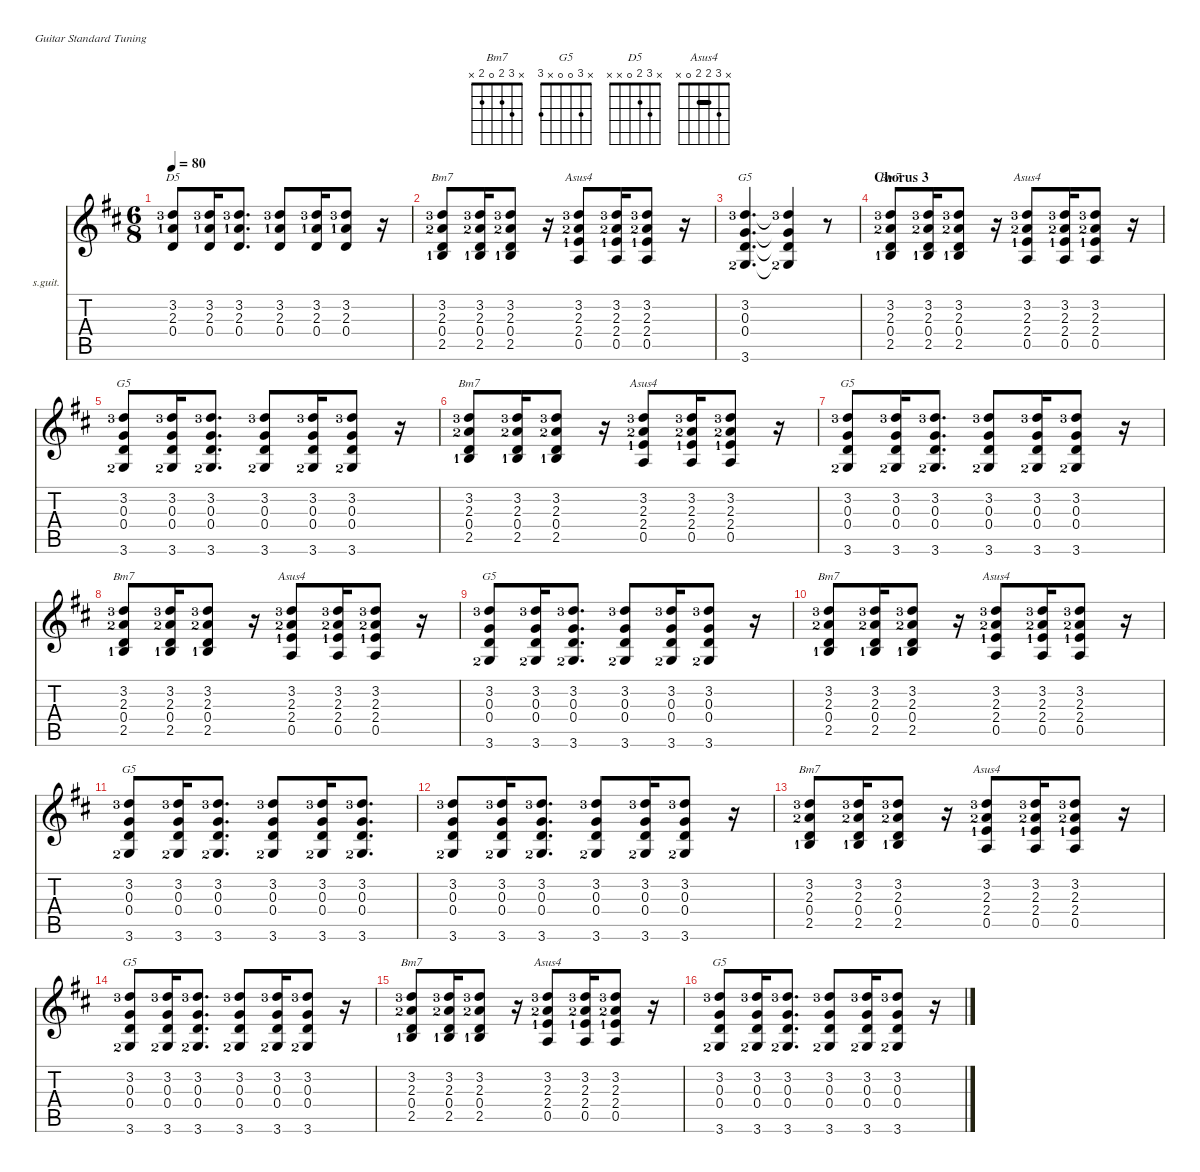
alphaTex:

\defaultSystemsLayout 4
\hideDynamics
\bracketExtendMode nobrackets
\firstSystemTrackNameOrientation horizontal
\otherSystemsTrackNameOrientation horizontal
\track ("fancy chords 06" "s.guit.") {instrument acousticguitarsteel}
\staff {score tabs}
\tuning (E4 B3 G3 D3 A2 E2)
\chord ("Bm7" x 3 2 0 2 x) {showfingering false}
\chord ("G5" x 3 0 0 x 3) {showfingering false}
\chord ("D5" x 3 2 0 x x) {showfingering false}
\chord ("Asus4" x 3 2 2 0 x) {showfingering false barre 2}
\ts (6 8)
\tempo 80
\clef g2
\ks bminor
(0.4{acc forcenatural} 2.3{lf 2 acc forcenatural} 3.2{lf 4 acc forcenatural}).8{ch "D5" dy mf beam Up} (0.4{acc forcenatural} 2.3{lf 2 acc forcenatural} 3.2{lf 4 acc forcenatural}).16{beam Up} (0.4{acc forcenatural} 2.3{lf 2 acc forcenatural} 3.2{lf 4 acc forcenatural}).8{d beam Up} (0.4{acc forcenatural} 2.3{lf 2 acc forcenatural} 3.2{lf 4 acc forcenatural}).8{beam Up} (0.4{acc forcenatural} 2.3{lf 2 acc forcenatural} 3.2{lf 4 acc forcenatural}).16{beam Up} (0.4{acc forcenatural} 2.3{lf 2 acc forcenatural} 3.2{lf 4 acc forcenatural}).8{beam Up} r.16{beam Up} |
(2.5{lf 2 acc forcenatural} 0.4{acc forcenatural} 2.3{lf 3 acc forcenatural} 3.2{lf 4 acc forcenatural}).8{ch "Bm7" beam Up} (2.5{lf 2 acc forcenatural} 0.4{acc forcenatural} 2.3{lf 3 acc forcenatural} 3.2{lf 4 acc forcenatural}).16{beam Up} (2.5{lf 2 acc forcenatural} 0.4{acc forcenatural} 2.3{lf 3 acc forcenatural} 3.2{lf 4 acc forcenatural}).8{beam Up} r.16{beam Up} (0.5{acc forcenatural} 2.4{lf 2 acc forcenatural} 2.3{lf 3 acc forcenatural} 3.2{lf 4 acc forcenatural}).8{ch "Asus4" beam Up} (0.5{acc forcenatural} 2.4{lf 2 acc forcenatural} 2.3{lf 3 acc forcenatural} 3.2{lf 4 acc forcenatural}).16{beam Up} (0.5{acc forcenatural} 2.4{lf 2 acc forcenatural} 2.3{lf 3 acc forcenatural} 3.2{lf 4 acc forcenatural}).8{beam Up} r.16{beam Up} |
(3.6{lf 3 acc forcenatural} 0.4{acc forcenatural} 0.3{acc forcenatural} 3.2{lf 4 acc forcenatural}).4{d ch "G5" beam Up} (3.6{t lf 3 acc forcenatural} 0.4{t acc forcenatural} 0.3{t acc forcenatural} 3.2{t lf 4 acc forcenatural}).4{beam Up} r.8{beam Up} |
\section ("" "Chorus 3")
(2.5{lf 2 acc forcenatural} 0.4{acc forcenatural} 2.3{lf 3 acc forcenatural} 3.2{lf 4 acc forcenatural}).8{ch "Bm7" beam Up} (2.5{lf 2 acc forcenatural} 0.4{acc forcenatural} 2.3{lf 3 acc forcenatural} 3.2{lf 4 acc forcenatural}).16{beam Up} (2.5{lf 2 acc forcenatural} 0.4{acc forcenatural} 2.3{lf 3 acc forcenatural} 3.2{lf 4 acc forcenatural}).8{beam Up} r.16{beam Up} (0.5{acc forcenatural} 2.4{lf 2 acc forcenatural} 2.3{lf 3 acc forcenatural} 3.2{lf 4 acc forcenatural}).8{ch "Asus4" beam Up} (0.5{acc forcenatural} 2.4{lf 2 acc forcenatural} 2.3{lf 3 acc forcenatural} 3.2{lf 4 acc forcenatural}).16{beam Up} (0.5{acc forcenatural} 2.4{lf 2 acc forcenatural} 2.3{lf 3 acc forcenatural} 3.2{lf 4 acc forcenatural}).8{beam Up} r.16{beam Up} |
(3.6{lf 3 acc forcenatural} 0.4{acc forcenatural} 0.3{acc forcenatural} 3.2{lf 4 acc forcenatural}).8{ch "G5" beam Up} (3.6{lf 3 acc forcenatural} 0.4{acc forcenatural} 0.3{acc forcenatural} 3.2{lf 4 acc forcenatural}).16{beam Up} (3.6{lf 3 acc forcenatural} 0.4{acc forcenatural} 0.3{acc forcenatural} 3.2{lf 4 acc forcenatural}).8{d beam Up} (3.6{lf 3 acc forcenatural} 0.4{acc forcenatural} 0.3{acc forcenatural} 3.2{lf 4 acc forcenatural}).8{beam Up} (3.6{lf 3 acc forcenatural} 0.4{acc forcenatural} 0.3{acc forcenatural} 3.2{lf 4 acc forcenatural}).16{beam Up} (3.6{lf 3 acc forcenatural} 0.4{acc forcenatural} 0.3{acc forcenatural} 3.2{lf 4 acc forcenatural}).8{beam Up} r.16{beam Up} |
(2.5{lf 2 acc forcenatural} 0.4{acc forcenatural} 2.3{lf 3 acc forcenatural} 3.2{lf 4 acc forcenatural}).8{ch "Bm7" beam Up} (2.5{lf 2 acc forcenatural} 0.4{acc forcenatural} 2.3{lf 3 acc forcenatural} 3.2{lf 4 acc forcenatural}).16{beam Up} (2.5{lf 2 acc forcenatural} 0.4{acc forcenatural} 2.3{lf 3 acc forcenatural} 3.2{lf 4 acc forcenatural}).8{beam Up} r.16{beam Up} (0.5{acc forcenatural} 2.4{lf 2 acc forcenatural} 2.3{lf 3 acc forcenatural} 3.2{lf 4 acc forcenatural}).8{ch "Asus4" beam Up} (0.5{acc forcenatural} 2.4{lf 2 acc forcenatural} 2.3{lf 3 acc forcenatural} 3.2{lf 4 acc forcenatural}).16{beam Up} (0.5{acc forcenatural} 2.4{lf 2 acc forcenatural} 2.3{lf 3 acc forcenatural} 3.2{lf 4 acc forcenatural}).8{beam Up} r.16{beam Up} |
(3.6{lf 3 acc forcenatural} 0.4{acc forcenatural} 0.3{acc forcenatural} 3.2{lf 4 acc forcenatural}).8{ch "G5" beam Up} (3.6{lf 3 acc forcenatural} 0.4{acc forcenatural} 0.3{acc forcenatural} 3.2{lf 4 acc forcenatural}).16{beam Up} (3.6{lf 3 acc forcenatural} 0.4{acc forcenatural} 0.3{acc forcenatural} 3.2{lf 4 acc forcenatural}).8{d beam Up} (3.6{lf 3 acc forcenatural} 0.4{acc forcenatural} 0.3{acc forcenatural} 3.2{lf 4 acc forcenatural}).8{beam Up} (3.6{lf 3 acc forcenatural} 0.4{acc forcenatural} 0.3{acc forcenatural} 3.2{lf 4 acc forcenatural}).16{beam Up} (3.6{lf 3 acc forcenatural} 0.4{acc forcenatural} 0.3{acc forcenatural} 3.2{lf 4 acc forcenatural}).8{beam Up} r.16{beam Up} |
(2.5{lf 2 acc forcenatural} 0.4{acc forcenatural} 2.3{lf 3 acc forcenatural} 3.2{lf 4 acc forcenatural}).8{ch "Bm7" beam Up} (2.5{lf 2 acc forcenatural} 0.4{acc forcenatural} 2.3{lf 3 acc forcenatural} 3.2{lf 4 acc forcenatural}).16{beam Up} (2.5{lf 2 acc forcenatural} 0.4{acc forcenatural} 2.3{lf 3 acc forcenatural} 3.2{lf 4 acc forcenatural}).8{beam Up} r.16{beam Up} (0.5{acc forcenatural} 2.4{lf 2 acc forcenatural} 2.3{lf 3 acc forcenatural} 3.2{lf 4 acc forcenatural}).8{ch "Asus4" beam Up} (0.5{acc forcenatural} 2.4{lf 2 acc forcenatural} 2.3{lf 3 acc forcenatural} 3.2{lf 4 acc forcenatural}).16{beam Up} (0.5{acc forcenatural} 2.4{lf 2 acc forcenatural} 2.3{lf 3 acc forcenatural} 3.2{lf 4 acc forcenatural}).8{beam Up} r.16{beam Up} |
(3.6{lf 3 acc forcenatural} 0.4{acc forcenatural} 0.3{acc forcenatural} 3.2{lf 4 acc forcenatural}).8{ch "G5" beam Up} (3.6{lf 3 acc forcenatural} 0.4{acc forcenatural} 0.3{acc forcenatural} 3.2{lf 4 acc forcenatural}).16{beam Up} (3.6{lf 3 acc forcenatural} 0.4{acc forcenatural} 0.3{acc forcenatural} 3.2{lf 4 acc forcenatural}).8{d beam Up} (3.6{lf 3 acc forcenatural} 0.4{acc forcenatural} 0.3{acc forcenatural} 3.2{lf 4 acc forcenatural}).8{beam Up} (3.6{lf 3 acc forcenatural} 0.4{acc forcenatural} 0.3{acc forcenatural} 3.2{lf 4 acc forcenatural}).16{beam Up} (3.6{lf 3 acc forcenatural} 0.4{acc forcenatural} 0.3{acc forcenatural} 3.2{lf 4 acc forcenatural}).8{beam Up} r.16{beam Up} |
(2.5{lf 2 acc forcenatural} 0.4{acc forcenatural} 2.3{lf 3 acc forcenatural} 3.2{lf 4 acc forcenatural}).8{ch "Bm7" beam Up} (2.5{lf 2 acc forcenatural} 0.4{acc forcenatural} 2.3{lf 3 acc forcenatural} 3.2{lf 4 acc forcenatural}).16{beam Up} (2.5{lf 2 acc forcenatural} 0.4{acc forcenatural} 2.3{lf 3 acc forcenatural} 3.2{lf 4 acc forcenatural}).8{beam Up} r.16{beam Up} (0.5{acc forcenatural} 2.4{lf 2 acc forcenatural} 2.3{lf 3 acc forcenatural} 3.2{lf 4 acc forcenatural}).8{ch "Asus4" beam Up} (0.5{acc forcenatural} 2.4{lf 2 acc forcenatural} 2.3{lf 3 acc forcenatural} 3.2{lf 4 acc forcenatural}).16{beam Up} (0.5{acc forcenatural} 2.4{lf 2 acc forcenatural} 2.3{lf 3 acc forcenatural} 3.2{lf 4 acc forcenatural}).8{beam Up} r.16{beam Up} |
(3.6{lf 3 acc forcenatural} 0.4{acc forcenatural} 0.3{acc forcenatural} 3.2{lf 4 acc forcenatural}).8{ch "G5" beam Up} (3.6{lf 3 acc forcenatural} 0.4{acc forcenatural} 0.3{acc forcenatural} 3.2{lf 4 acc forcenatural}).16{beam Up} (3.6{lf 3 acc forcenatural} 0.4{acc forcenatural} 0.3{acc forcenatural} 3.2{lf 4 acc forcenatural}).8{d beam Up} (3.6{lf 3 acc forcenatural} 0.4{acc forcenatural} 0.3{acc forcenatural} 3.2{lf 4 acc forcenatural}).8{beam Up} (3.6{lf 3 acc forcenatural} 0.4{acc forcenatural} 0.3{acc forcenatural} 3.2{lf 4 acc forcenatural}).16{beam Up} (3.6{lf 3 acc forcenatural} 0.4{acc forcenatural} 0.3{acc forcenatural} 3.2{lf 4 acc forcenatural}).8{d beam Up} |
(3.6{lf 3 acc forcenatural} 0.4{acc forcenatural} 0.3{acc forcenatural} 3.2{lf 4 acc forcenatural}).8{beam Up} (3.6{lf 3 acc forcenatural} 0.4{acc forcenatural} 0.3{acc forcenatural} 3.2{lf 4 acc forcenatural}).16{beam Up} (3.6{lf 3 acc forcenatural} 0.4{acc forcenatural} 0.3{acc forcenatural} 3.2{lf 4 acc forcenatural}).8{d beam Up} (3.6{lf 3 acc forcenatural} 0.4{acc forcenatural} 0.3{acc forcenatural} 3.2{lf 4 acc forcenatural}).8{beam Up} (3.6{lf 3 acc forcenatural} 0.4{acc forcenatural} 0.3{acc forcenatural} 3.2{lf 4 acc forcenatural}).16{beam Up} (3.6{lf 3 acc forcenatural} 0.4{acc forcenatural} 0.3{acc forcenatural} 3.2{lf 4 acc forcenatural}).8{beam Up} r.16{beam Up} |
(2.5{lf 2 acc forcenatural} 0.4{acc forcenatural} 2.3{lf 3 acc forcenatural} 3.2{lf 4 acc forcenatural}).8{ch "Bm7" beam Up} (2.5{lf 2 acc forcenatural} 0.4{acc forcenatural} 2.3{lf 3 acc forcenatural} 3.2{lf 4 acc forcenatural}).16{beam Up} (2.5{lf 2 acc forcenatural} 0.4{acc forcenatural} 2.3{lf 3 acc forcenatural} 3.2{lf 4 acc forcenatural}).8{beam Up} r.16{beam Up} (0.5{acc forcenatural} 2.4{lf 2 acc forcenatural} 2.3{lf 3 acc forcenatural} 3.2{lf 4 acc forcenatural}).8{ch "Asus4" beam Up} (0.5{acc forcenatural} 2.4{lf 2 acc forcenatural} 2.3{lf 3 acc forcenatural} 3.2{lf 4 acc forcenatural}).16{beam Up} (0.5{acc forcenatural} 2.4{lf 2 acc forcenatural} 2.3{lf 3 acc forcenatural} 3.2{lf 4 acc forcenatural}).8{beam Up} r.16{beam Up} |
(3.6{lf 3 acc forcenatural} 0.4{acc forcenatural} 0.3{acc forcenatural} 3.2{lf 4 acc forcenatural}).8{ch "G5" beam Up} (3.6{lf 3 acc forcenatural} 0.4{acc forcenatural} 0.3{acc forcenatural} 3.2{lf 4 acc forcenatural}).16{beam Up} (3.6{lf 3 acc forcenatural} 0.4{acc forcenatural} 0.3{acc forcenatural} 3.2{lf 4 acc forcenatural}).8{d beam Up} (3.6{lf 3 acc forcenatural} 0.4{acc forcenatural} 0.3{acc forcenatural} 3.2{lf 4 acc forcenatural}).8{beam Up} (3.6{lf 3 acc forcenatural} 0.4{acc forcenatural} 0.3{acc forcenatural} 3.2{lf 4 acc forcenatural}).16{beam Up} (3.6{lf 3 acc forcenatural} 0.4{acc forcenatural} 0.3{acc forcenatural} 3.2{lf 4 acc forcenatural}).8{beam Up} r.16{beam Up} |
(2.5{lf 2 acc forcenatural} 0.4{acc forcenatural} 2.3{lf 3 acc forcenatural} 3.2{lf 4 acc forcenatural}).8{ch "Bm7" beam Up} (2.5{lf 2 acc forcenatural} 0.4{acc forcenatural} 2.3{lf 3 acc forcenatural} 3.2{lf 4 acc forcenatural}).16{beam Up} (2.5{lf 2 acc forcenatural} 0.4{acc forcenatural} 2.3{lf 3 acc forcenatural} 3.2{lf 4 acc forcenatural}).8{beam Up} r.16{beam Up} (0.5{acc forcenatural} 2.4{lf 2 acc forcenatural} 2.3{lf 3 acc forcenatural} 3.2{lf 4 acc forcenatural}).8{ch "Asus4" beam Up} (0.5{acc forcenatural} 2.4{lf 2 acc forcenatural} 2.3{lf 3 acc forcenatural} 3.2{lf 4 acc forcenatural}).16{beam Up} (0.5{acc forcenatural} 2.4{lf 2 acc forcenatural} 2.3{lf 3 acc forcenatural} 3.2{lf 4 acc forcenatural}).8{beam Up} r.16{beam Up} |
(3.6{lf 3 acc forcenatural} 0.4{acc forcenatural} 0.3{acc forcenatural} 3.2{lf 4 acc forcenatural}).8{ch "G5" beam Up} (3.6{lf 3 acc forcenatural} 0.4{acc forcenatural} 0.3{acc forcenatural} 3.2{lf 4 acc forcenatural}).16{beam Up} (3.6{lf 3 acc forcenatural} 0.4{acc forcenatural} 0.3{acc forcenatural} 3.2{lf 4 acc forcenatural}).8{d beam Up} (3.6{lf 3 acc forcenatural} 0.4{acc forcenatural} 0.3{acc forcenatural} 3.2{lf 4 acc forcenatural}).8{beam Up} (3.6{lf 3 acc forcenatural} 0.4{acc forcenatural} 0.3{acc forcenatural} 3.2{lf 4 acc forcenatural}).16{beam Up} (3.6{lf 3 acc forcenatural} 0.4{acc forcenatural} 0.3{acc forcenatural} 3.2{lf 4 acc forcenatural}).8{beam Up} r.16{beam Up}
